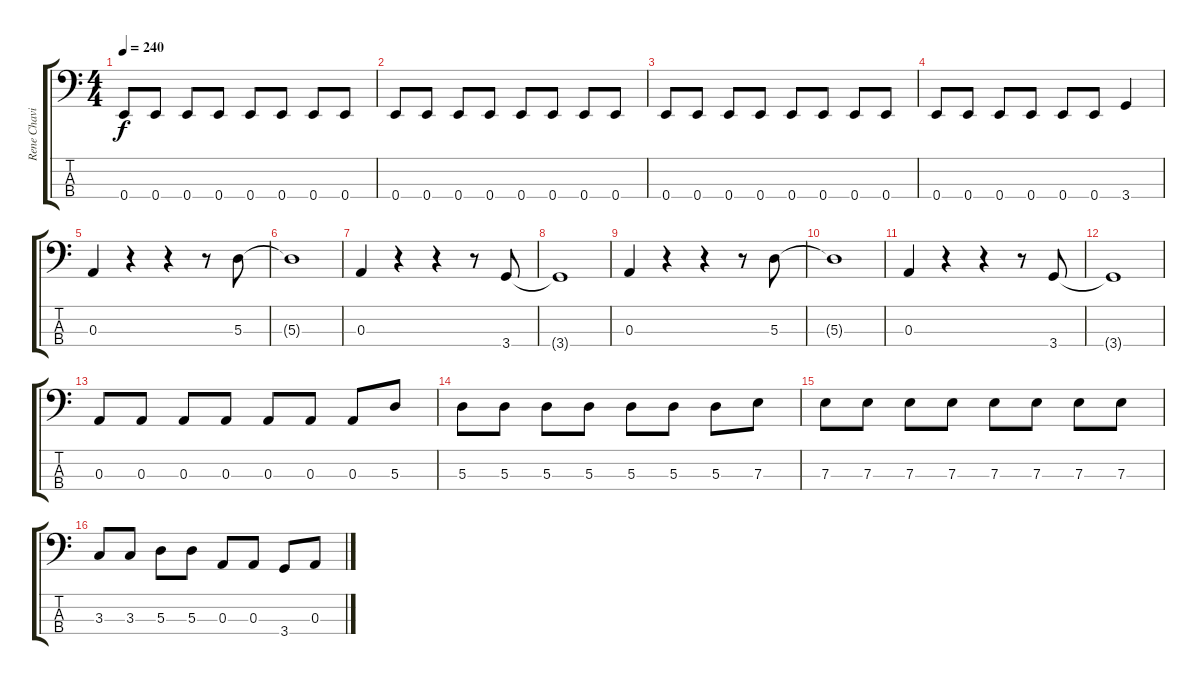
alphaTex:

\track ("Rene Chavin" "Rene Chavi") {instrument electricbassfinger}
\staff {score tabs}
\tuning (G2 D2 A1 E1) {hide}
\ts (4 4)
\tempo 240
\clef f4
\ks c
0.4.8{dy f} 0.4.8 0.4.8 0.4.8 0.4.8 0.4.8 0.4.8 0.4.8 |
0.4.8 0.4.8 0.4.8 0.4.8 0.4.8 0.4.8 0.4.8 0.4.8 |
0.4.8 0.4.8 0.4.8 0.4.8 0.4.8 0.4.8 0.4.8 0.4.8 |
0.4.8 0.4.8 0.4.8 0.4.8 0.4.8 0.4.8 3.4.4 |
0.3.4 r.4 r.4 r.8 5.3.8 |
5.3{t}.1 |
0.3.4 r.4 r.4 r.8 3.4.8 |
3.4{t}.1 |
0.3.4 r.4 r.4 r.8 5.3.8 |
5.3{t}.1 |
0.3.4 r.4 r.4 r.8 3.4.8 |
3.4{t}.1 |
0.3.8 0.3.8 0.3.8 0.3.8 0.3.8 0.3.8 0.3.8 5.3.8 |
5.3.8 5.3.8 5.3.8 5.3.8 5.3.8 5.3.8 5.3.8 7.3.8 |
7.3.8 7.3.8 7.3.8 7.3.8 7.3.8 7.3.8 7.3.8 7.3.8 |
3.3.8 3.3.8 5.3.8 5.3.8 0.3.8 0.3.8 3.4.8 0.3.8
